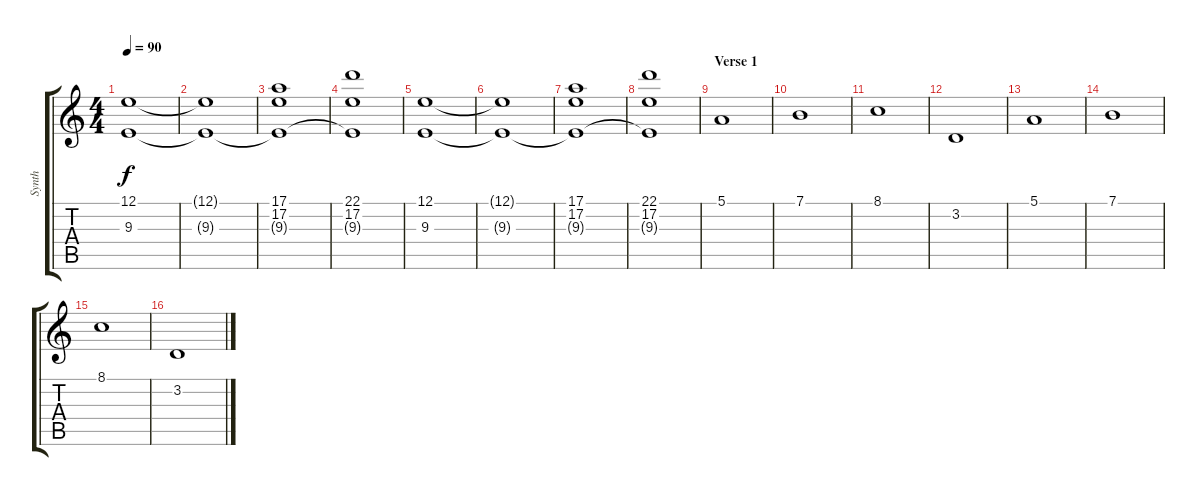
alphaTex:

\track ("Synth" "Synth") {instrument choiraahs}
\staff {score tabs}
\tuning (E4 B3 G3 D3 A2 E2) {hide}
\ts (4 4)
\tempo 90
\clef g2
\ks c
(12.1 9.3).1{dy f} |
(12.1{t} 9.3{t}).1 |
(17.1 17.2 9.3{t}).1 |
(22.1 17.2 9.3{t}).1 |
(12.1 9.3).1 |
(12.1{t} 9.3{t}).1 |
(17.1 17.2 9.3{t}).1 |
(22.1 17.2 9.3{t}).1 |
\section ("" "Verse 1")
5.1.1{instrument pad2warm} |
7.1.1 |
8.1.1 |
3.2.1 |
5.1.1{instrument pad2warm} |
7.1.1 |
8.1.1 |
3.2.1
